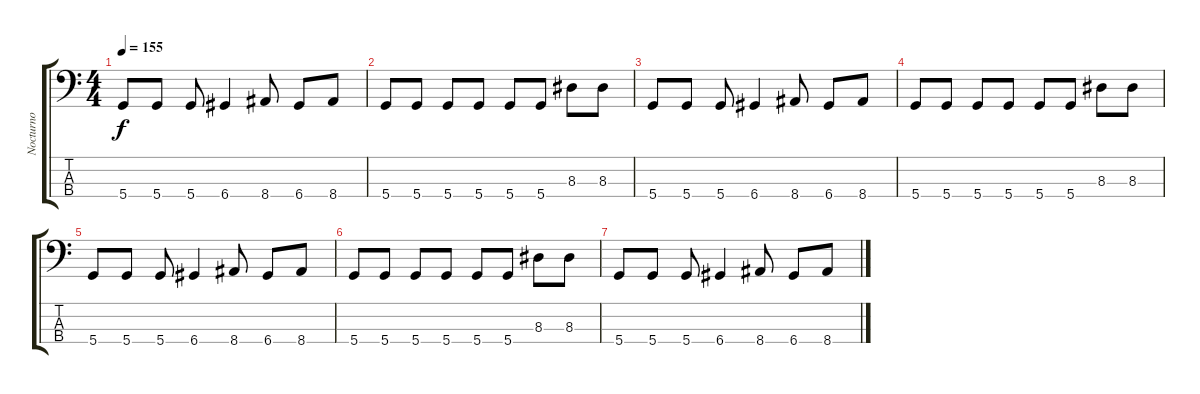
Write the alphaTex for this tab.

\track ("Nocturno" "Nocturno") {instrument electricbasspick}
\staff {score tabs}
\tuning (F2 C2 G1 D1) {hide}
\ts (4 4)
\tempo 155
\clef f4
\ks c
5.4.8{dy f} 5.4.8 5.4.8 6.4.4 8.4.8 6.4.8 8.4.8 |
5.4.8 5.4.8 5.4.8 5.4.8 5.4.8 5.4.8 8.3.8 8.3.8 |
5.4.8 5.4.8 5.4.8 6.4.4 8.4.8 6.4.8 8.4.8 |
5.4.8 5.4.8 5.4.8 5.4.8 5.4.8 5.4.8 8.3.8 8.3.8 |
5.4.8 5.4.8 5.4.8 6.4.4 8.4.8 6.4.8 8.4.8 |
5.4.8 5.4.8 5.4.8 5.4.8 5.4.8 5.4.8 8.3.8 8.3.8 |
5.4.8 5.4.8 5.4.8 6.4.4 8.4.8 6.4.8 8.4.8
